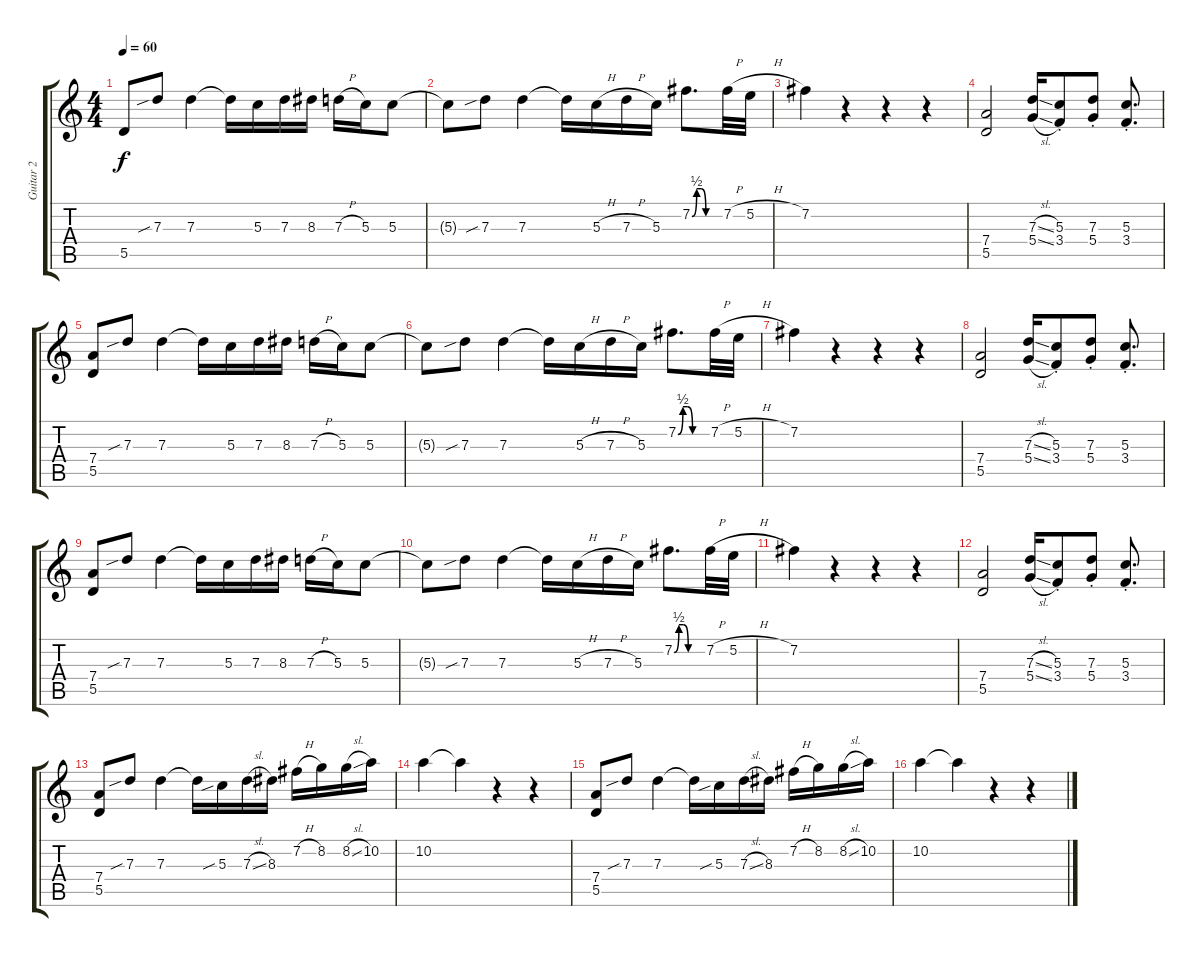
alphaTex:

\track ("Guitar 2" "Guitar 2") {instrument distortionguitar}
\staff {score tabs}
\tuning (E4 B3 G3 D3 A2 E2) {hide}
\ts (4 4)
\tempo 60
\clef g2
\ks c
5.5{t}.8{dy f} 7.3{sib}.8 7.3.4 7.3{t}.16 5.3.16 7.3.16 8.3.16 7.3{h}.16 5.3.16 5.3.8 |
5.3{t}.8 7.3{sib}.8 7.3.4 7.3{t}.16 5.3{h}.16 7.3{h}.16 5.3.16 7.2{be (custom 0 0 10 2 20 2 30 0 60 0)}.8{d} 7.2{h}.32 5.2{h}.32 |
7.2.4 r.4 r.4 r.4 |
(7.4 5.5).2 (7.3{sl} 5.4{sl}).16 (5.3{st} 3.4{st}).8 (7.3{st} 5.4{st}).8 (5.3{st} 3.4{st}).8{d} |
(7.4 5.5).8 7.3{sib}.8 7.3.4 7.3{t}.16 5.3.16 7.3.16 8.3.16 7.3{h}.16 5.3.16 5.3.8 |
5.3{t}.8 7.3{sib}.8 7.3.4 7.3{t}.16 5.3{h}.16 7.3{h}.16 5.3.16 7.2{be (custom 0 0 10 2 20 2 30 0 60 0)}.8{d} 7.2{h}.32 5.2{h}.32 |
7.2.4 r.4 r.4 r.4 |
(7.4 5.5).2 (7.3{sl} 5.4{sl}).16 (5.3{st} 3.4{st}).8 (7.3{st} 5.4{st}).8 (5.3{st} 3.4{st}).8{d} |
(7.4 5.5).8 7.3{sib}.8 7.3.4 7.3{t}.16 5.3.16 7.3.16 8.3.16 7.3{h}.16 5.3.16 5.3.8 |
5.3{t}.8 7.3{sib}.8 7.3.4 7.3{t}.16 5.3{h}.16 7.3{h}.16 5.3.16 7.2{be (custom 0 0 10 2 20 2 30 0 60 0)}.8{d} 7.2{h}.32 5.2{h}.32 |
7.2.4 r.4 r.4 r.4 |
(7.4 5.5).2 (7.3{sl} 5.4{sl}).16 (5.3{st} 3.4{st}).8 (7.3{st} 5.4{st}).8 (5.3{st} 3.4{st}).8{d} |
(7.4 5.5).8 7.3{sib}.8 7.3.4 7.3{t}.16 5.3{sib}.16 7.3{sl}.16 8.3.16 7.2{h}.16 8.2.16 8.2{sl}.16 10.2.16 |
10.2.4 10.2{t}.4 r.4 r.4 |
(7.4 5.5).8 7.3{sib}.8 7.3.4 7.3{t}.16 5.3{sib}.16 7.3{sl}.16 8.3.16 7.2{h}.16 8.2.16 8.2{sl}.16 10.2.16 |
10.2.4 10.2{t}.4 r.4 r.4
